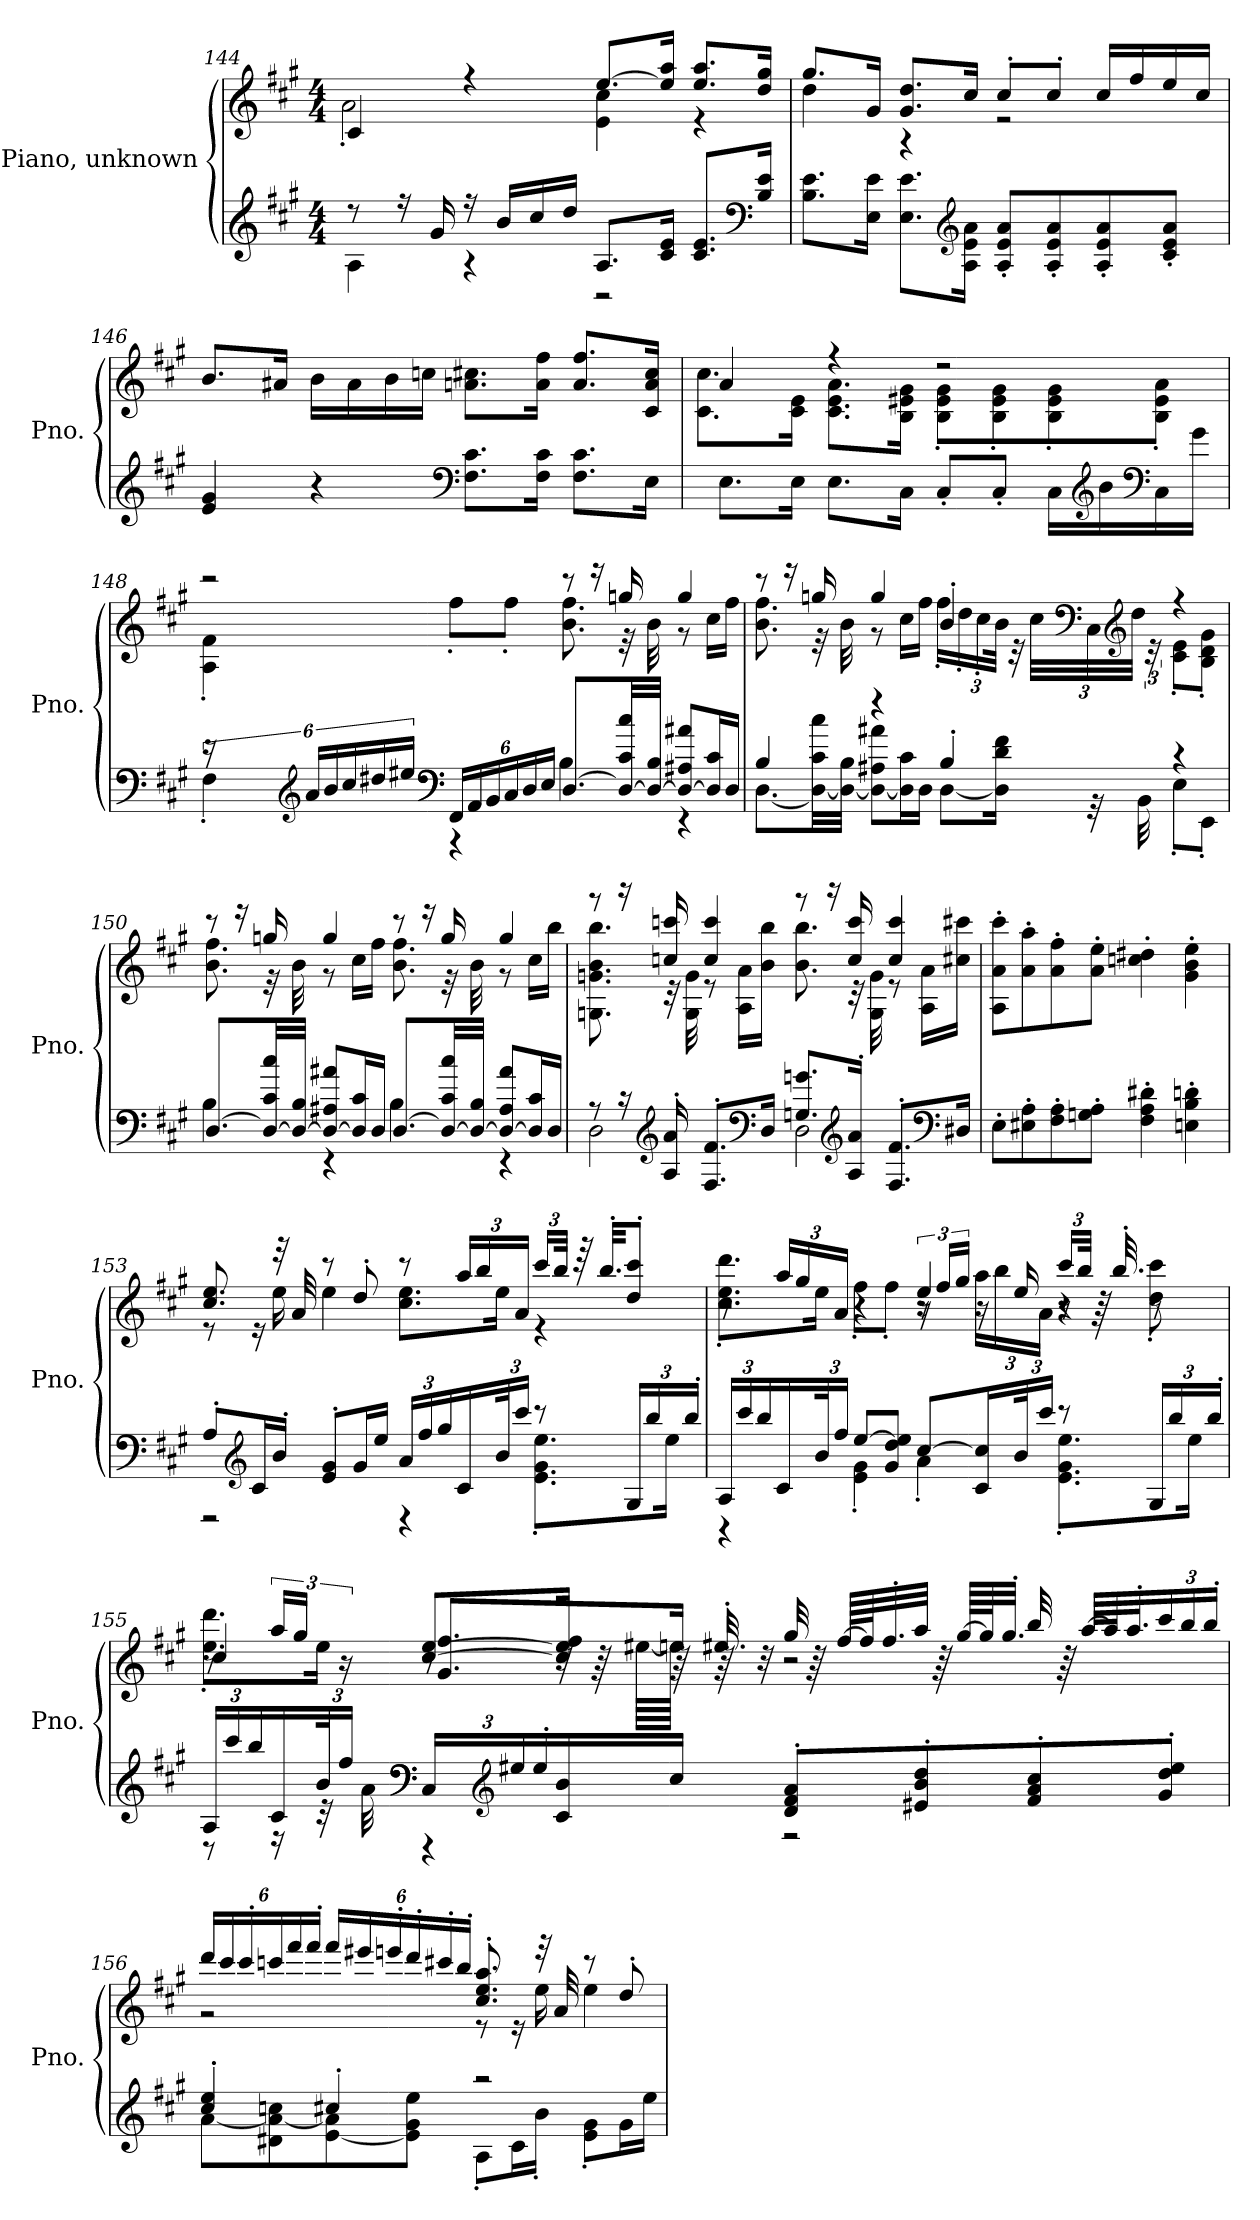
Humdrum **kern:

**kern	**kern
*part1	*part1
*staff2	*staff1
*I"Piano, unknown	*
*I'Pno.	*
*clefG2	*clefG2
*k[f#c#g#]	*k[f#c#g#]
*M4/4	*M4/4
=144	=144
*^	*^
8r	4A\	4c#/	2a'\
16r	.	.	.
16g#/	.	.	.
16r	4r	4r	.
16b/LL	.	.	.
16cc#/	.	.	.
16dd/JJ	.	.	.
8.A/L	2r	[8.ee/L	4e\ 4cc#\
16c#/ 16e/Jk	.	16ee/] 16aa/Jk	.
8.c#/ 8.e/L	.	8.ee/ 8.aa/L	4r
*clefF4	*	*	*
16B/ 16e/Jk	.	16dd/ 16gg#/Jk	.
*v	*v	*	*
!!LO:LB:g=z	!!
=145	=145	=145
8.B\ 8.e\L	8.gg#/L	4dd\
16E\ 16e\Jk	16g#/Jk	.
8.E\ 8.e\L	8.g#/ 8.dd/L	4r
*clefG2	*	*
16A\ 16e\ 16a\Jk	16cc#/Jk	.
8A/' 8e/' 8a/'L	8cc#'/L	2r
8A/' 8e/' 8a/'	8cc#'/J	.
8A/' 8e/' 8a/'	16cc#/LL	.
.	16ff#/	.
8c#/' 8e/' 8a/'J	16ee/	.
.	16cc#/JJ	.
*	*v	*v
=146	=146
4e/ 4g#/	8.b/L
.	16a#X/Jk
4r	16b\LL
.	16a#\
.	16b\
.	16ccn\JJ
*clefF4	*
8.F#\ 8.c#\L	8.an\ 8.cc#X\L
16F#\ 16c#\Jk	16a\ 16ff#\Jk
8.F#\ 8.c#\L	8.a/ 8.ff#/L
16E\Jk	16c#/ 16a/ 16cc#/Jk
!!LO:LB:g=z
=147	=147
*	*^
8.E\L	4a/	8.c#\ 8.cc#\L
16E\Jk	.	16c#\ 16e\Jk
8.E\L	4r	8.c#\ 8.e\ 8.a\L
16C#\Jk	.	16B\ 16e#X\ 16g#\Jk
8C#'/L	2r	8B\' 8e#\' 8g#\'L
8C#'/J	.	8B\' 8e#\' 8g#\'
16C#\LL	.	8B\' 8e#\' 8g#\'
*clefG2	*	*
16b\	.	.
*clefF4	*	*
16C#\	.	8B\' 8e#\' 8a\'J
16g#\JJ	.	.
=148	=148	=148
*^	*	*
24r	4F#'\	2r	4A\' 4f#\'
*clefG2	*	*	*
24a/LL	.	.	.
24b/	.	.	.
*Xbrackettup	*	*	*
24cc#/	.	.	.
24dd#X/	.	.	.
24ee#X/JJ	.	.	.
*clefF4	*	*	*
24FF#/LL	4r	.	8ff#'\L
24AA/	.	.	.
24BB/	.	.	.
24C#/	.	.	8ff#'\J
24D/	.	.	.
24E/JJ	.	.	.
[8.D/L	4B\	8r	8.b\ 8.ff#\
.	.	16r	.
32D/_ 32c#/ 32cc#/LL	.	16ggn/	32r
32D/_ 32B/JJJ	.	.	32b\
8D/_ 8A#X/ 8a#X/L	4r	4gg/	8r
16D/] 16c#/L	.	.	16cc#\LL
16D/JJ	.	.	16ff#\JJ
!!LO:LB:g=z	!!
=149	=149	=149	=149
4B/	[8.D\L	8r	8.b\ 8.ff#\
.	.	16r	.
.	32D\_ 32c#\ 32cc#\LL	16ggn/	32r
.	32D\_ 32B\JJJ	.	32b\
4r	8D\_ 8A#X\ 8a#X\L	4gg/	8r
.	16D\] 16c#\L	.	16cc#\LL
.	16D\JJ	.	16ff#\JJ
*	*	*	*Xbrackettup
4B'/	[8D\L	4b'/	24ff#'\LL
.	.	.	24dd'\
.	.	.	24cc#'\
*	*	*	*brackettup
.	16D\] 16d\ 16f#\Jk	.	48b\JJk
.	.	.	48r
.	.	.	48cc#\LLL
*	*	*clefF4	*
.	32r	.	48C#\
*	*	*clefG2	*
.	.	.	48dd\JJJ
.	32BB\	.	.
.	.	.	48r
4r	8E'\L	4r	8c#\' 8e\'L
.	8EE'\J	.	8B\' 8d\' 8g#\'J
=150	=150	=150	=150
[8.D/L	4B\	8r	8.b\ 8.ff#\
.	.	16r	.
32D/_ 32c#/ 32cc#/LL	.	16ggn/	32r
32D/_ 32B/JJJ	.	.	32b\
8D/_ 8A#X/ 8a#X/L	4r	4gg/	8r
16D/] 16c#/L	.	.	16cc#\LL
16D/JJ	.	.	16ff#\JJ
[8.D/L	4B\	8r	8.b\ 8.ff#\
.	.	16r	.
32D/_ 32c#/ 32cc#/LL	.	16gg/	32r
32D/_ 32B/JJJ	.	.	32b\
8D/_ 8A#/ 8a#/L	4r	4gg/	8r
16D/] 16c#/L	.	.	16cc#\LL
16D/JJ	.	.	16bb\JJ
!!LO:PB:g=z	!!
=151	=151	=151	=151
8r	2D\	8r	8.Gn\ 8.gn\ 8.b\ 8.bb\
16r	.	16r	.
*clefG2	*	*	*
16A/' 16a/'	.	16ccn/ 16cccn/	32r
.	.	.	32G\ 32g\
8.F#/' 8.f#/'L	.	4cc/ 4ccc/	8r
.	.	.	16A\ 16a\LL
*clefF4	*	*	*
16D/Jk	.	.	16b\ 16bb\JJ
8.Gn/ 8.gn/L	2D\	8r	8.b\ 8.bb\
.	.	16r	.
*clefG2	*	*	*
16A/' 16a/'Jk	.	16cc/ 16ccc/	32r
.	.	.	32G\ 32g\
8.F#/' 8.f#/'L	.	4cc/ 4ccc/	8r
.	.	.	16A\ 16a\LL
*clefF4	*	*	*
16D#X/Jk	.	.	16cc#X\ 16ccc#X\JJ
*v	*v	*	*
*	*v	*v
=152	=152
8E'\L	8A\' 8a\' 8ccc#\'L
8E#X\' 8A\'	8a\' 8aa\'
8F#\' 8A\'	8a\' 8ff#\'
8Gn\' 8A\'J	8a\' 8ee\'J
4F#\' 4A\' 4d#X\'	4ccn\' 4dd#X\'
4En\' 4B\' 4dn\'	4g#\' 4b\' 4ee\'
!!LO:LB:g=z
=153	=153
*^	*^
8A'/L	2r	8.cc#/ 8.ee/	8r
*clefG2	*	*	*
16c#/L	.	.	16r
16b'/JJ	.	32r	16ee\
.	.	32a/	.
8e/' 8g#/'L	.	8r	4ee\
16g#/L	.	8dd'/	.
16ee/JJ	.	.	.
24a/LL	4r	8r	8.cc#\ 8.ee\L
24ff#/	.	.	.
24gg#/	.	.	.
*	*	*Xbrackettup	*
16c#/	.	24aa/LL	.
.	.	24bb/	.
48b/K	.	.	16ee\Jk
24ccc#/JJ	.	24a/JJ	.
8r	8.e\' 8.g#\' 8.ee\'L	24ccc#/LL	4r
.	.	48bb/JJk	.
.	.	64r	.
.	.	32.bb'/KKL	.
24G#/LL	.	8dd/' 8ccc#/'J	.
24bb/	.	.	.
.	16ee\Jk	.	.
24bb'/JJ	.	.	.
!!LO:LB:g=z
=154	=154	=154	=154
*	*	*	*^
24A/LL	4r	8r	8.cc#\' 8.ee\' 8.ddd\'L	2r
24ccc#/	.	.	.	.
24bb/	.	.	.	.
16c#/	.	24aa/LL	.	.
.	.	24gg#/	.	.
48b/K	.	.	16ee\Jk	.
24ff#/JJ	.	24a/JJ	.	.
[8ee/L	4e\' 4g#\'	4r	8ff#'\L	.
8g#/ 8dd/ 8ee/]J	.	.	8ff#'\J	.
*	*	*brackettup	*	*
[8cc#/L	4a'\	24r	8r	4ee/
.	.	24ff#/LL	.	.
.	.	24gg#/JJ	.	.
*	*	*	*Xbrackettup	*
16c#/ 16cc#/]L	.	16r	24aa\LL	.
.	.	.	24bb\	.
48b/K	.	16ee/	.	.
24ccc#/JJ	.	.	24a\JJ	.
8r	8.e\' 8.g#\' 8.ee\'L	24ccc#/LL	8r	4r
.	.	48bb/JJk	.	.
.	.	64r	.	.
.	.	32.bb'/	.	.
24G#/LL	.	8r	8dd\' 8ccc#\'	.
24bb/	.	.	.	.
.	16ee\Jk	.	.	.
24bb'/JJ	.	.	.	.
!!LO:LB:g=z	!!	!!
=155	=155	=155	=155	=155
24A/LL	8r	8r	8.ee\' 8.ddd\'L	4cc#/
24ccc#/	.	.	.	.
24bb/	.	.	.	.
*	*	*brackettup	*	*
16c#/	16r	24aa/LL	.	.
.	.	24gg#/JJ	.	.
48b/K	32r	.	16ee\Jk	.
24ff#/JJ	.	24r	.	.
.	32a\	.	.	.
*clefF4	*	*	*	*
24C#/LL	4r	[8cc#/ [8ee/L	8r	8.g#/' 8.ff#/'L
*clefG2	*	*	*	*
24ee#X/	.	.	.	.
24ee#'/	.	.	.	.
16c#/ 16b/	.	16cc#/] 16ee/] 16ff#/Jk	32r	.
.	.	.	64r	.
.	.	.	[64ee#X\LLLL	.
16cc#/JJ	.	64r	64ee#\JJJJ]	16een/Jk
.	.	32.ee#X'/	64r	.
.	.	.	32r	.
8d/' 8f#/' 8a/'L	2r	32gg#/	2r	2r
.	.	64r	.	.
.	.	[64ff#/LLLL	.	.
.	.	64ff#/J]	.	.
.	.	32.ff#'/	.	.
8e#X/' 8b/' 8dd/'	.	32aa/JJJ	.	.
.	.	64r	.	.
.	.	[64gg#/LLLL	.	.
.	.	64gg#/J]	.	.
.	.	32.gg#'/JJJ	.	.
8f#/' 8a/' 8cc#/'	.	32bb/	.	.
.	.	64r	.	.
.	.	[64aa/LLLL	.	.
.	.	64aa/J]	.	.
.	.	32.aa'/J	.	.
*	*	*Xbrackettup	*	*
8g#/' 8dd/' 8ee#/'J	.	24ccc#/	.	.
.	.	24bb/	.	.
.	.	24bb'/JJ	.	.
*	*	*	*v	*v
!!LO:LB:g=z
=156	=156	=156	=156
4cc#/' 4ee/'	[8a\L	24ddd/LL	2r
.	.	24ccc#/	.
.	.	24ccc#'/	.
.	8d#X\ 8a\_ 8ccn\	24cccn/	.
.	.	24fff#/	.
.	.	24fff#'/JJ	.
4cc#X'/	[8e\ 8a\]	24fff#/LL	.
.	.	24eee#X/	.
.	.	24eeen'/	.
.	8e\] 8g#\ 8ee\J	24ddd'/	.
.	.	24ccc#X'/	.
.	.	24bb'/JJ	.
2r	8A'\L	8.cc#/' 8.ee/' 8.aa/'	8r
.	16c#\L	.	16r
.	16b'\JJ	32r	16ee\
.	.	32a/	.
.	8e\' 8g#\'L	8r	4ee\
.	16g#\L	8dd'/	.
.	16ee\JJ	.	.
*v	*v	*	*
*	*v	*v
=	=
*-	*-
